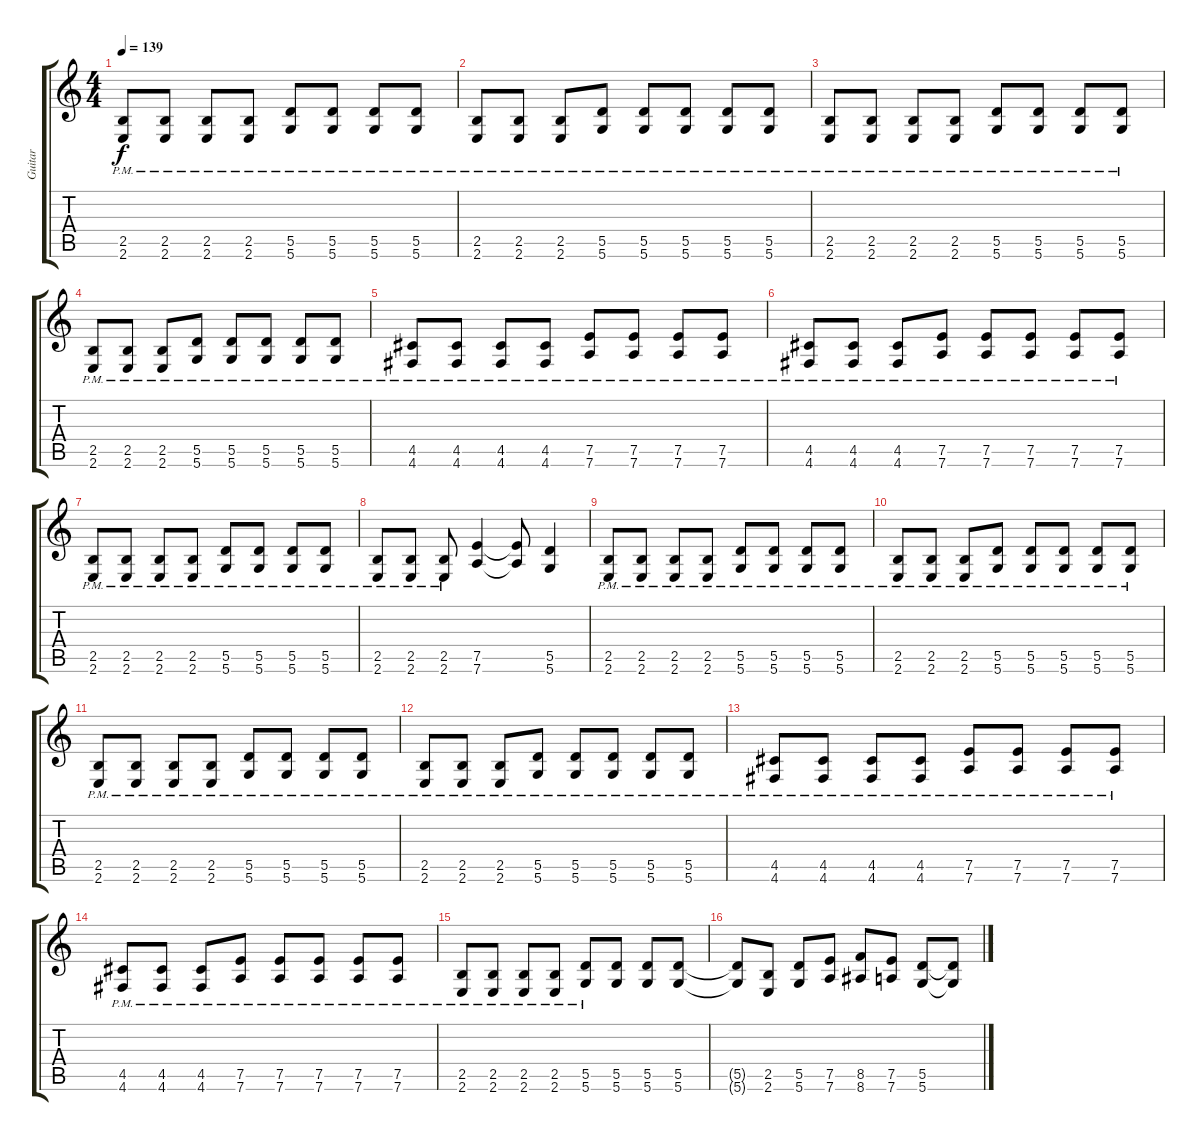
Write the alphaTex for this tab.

\track ("Guitar" "Guitar") {instrument overdrivenguitar}
\staff {score tabs}
\tuning (E4 B3 G3 D3 A2 D2) {hide}
\ts (4 4)
\tempo 139
\clef g2
\ks c
(2.5{pm} 2.6{pm}).8{dy f} (2.5{pm} 2.6{pm}).8 (2.5{pm} 2.6{pm}).8 (2.5{pm} 2.6{pm}).8 (5.5{pm} 5.6{pm}).8 (5.5{pm} 5.6{pm}).8 (5.5{pm} 5.6{pm}).8 (5.5{pm} 5.6{pm}).8 |
(2.5{pm} 2.6{pm}).8 (2.5{pm} 2.6{pm}).8 (2.5{pm} 2.6{pm}).8 (5.5{pm} 5.6{pm}).8 (5.5{pm} 5.6{pm}).8 (5.5{pm} 5.6{pm}).8 (5.5{pm} 5.6{pm}).8 (5.5{pm} 5.6{pm}).8 |
(2.5{pm} 2.6{pm}).8 (2.5{pm} 2.6{pm}).8 (2.5{pm} 2.6{pm}).8 (2.5{pm} 2.6{pm}).8 (5.5{pm} 5.6{pm}).8 (5.5{pm} 5.6{pm}).8 (5.5{pm} 5.6{pm}).8 (5.5{pm} 5.6{pm}).8 |
(2.5{pm} 2.6{pm}).8 (2.5{pm} 2.6{pm}).8 (2.5{pm} 2.6{pm}).8 (5.5{pm} 5.6{pm}).8 (5.5{pm} 5.6{pm}).8 (5.5{pm} 5.6{pm}).8 (5.5{pm} 5.6{pm}).8 (5.5{pm} 5.6{pm}).8 |
(4.5{pm} 4.6{pm}).8 (4.5{pm} 4.6{pm}).8 (4.5{pm} 4.6{pm}).8 (4.5{pm} 4.6{pm}).8 (7.5{pm} 7.6{pm}).8 (7.5{pm} 7.6{pm}).8 (7.5{pm} 7.6{pm}).8 (7.5{pm} 7.6{pm}).8 |
(4.5{pm} 4.6{pm}).8 (4.5{pm} 4.6{pm}).8 (4.5{pm} 4.6{pm}).8 (7.5{pm} 7.6{pm}).8 (7.5{pm} 7.6{pm}).8 (7.5{pm} 7.6{pm}).8 (7.5{pm} 7.6{pm}).8 (7.5{pm} 7.6{pm}).8 |
(2.5{pm} 2.6{pm}).8 (2.5{pm} 2.6{pm}).8 (2.5{pm} 2.6{pm}).8 (2.5{pm} 2.6{pm}).8 (5.5{pm} 5.6{pm}).8 (5.5{pm} 5.6{pm}).8 (5.5{pm} 5.6{pm}).8 (5.5{pm} 5.6{pm}).8 |
(2.5{pm} 2.6{pm}).8 (2.5{pm} 2.6{pm}).8 (2.5{pm} 2.6{pm}).8 (7.5 7.6).4 (7.5{t} 7.6{t}).8 (5.5 5.6).4 |
(2.5{pm} 2.6{pm}).8 (2.5{pm} 2.6{pm}).8 (2.5{pm} 2.6{pm}).8 (2.5{pm} 2.6{pm}).8 (5.5{pm} 5.6{pm}).8 (5.5{pm} 5.6{pm}).8 (5.5{pm} 5.6{pm}).8 (5.5{pm} 5.6{pm}).8 |
(2.5{pm} 2.6{pm}).8 (2.5{pm} 2.6{pm}).8 (2.5{pm} 2.6{pm}).8 (5.5{pm} 5.6{pm}).8 (5.5{pm} 5.6{pm}).8 (5.5{pm} 5.6{pm}).8 (5.5{pm} 5.6{pm}).8 (5.5{pm} 5.6{pm}).8 |
(2.5{pm} 2.6{pm}).8 (2.5{pm} 2.6{pm}).8 (2.5{pm} 2.6{pm}).8 (2.5{pm} 2.6{pm}).8 (5.5{pm} 5.6{pm}).8 (5.5{pm} 5.6{pm}).8 (5.5{pm} 5.6{pm}).8 (5.5{pm} 5.6{pm}).8 |
(2.5{pm} 2.6{pm}).8 (2.5{pm} 2.6{pm}).8 (2.5{pm} 2.6{pm}).8 (5.5{pm} 5.6{pm}).8 (5.5{pm} 5.6{pm}).8 (5.5{pm} 5.6{pm}).8 (5.5{pm} 5.6{pm}).8 (5.5{pm} 5.6{pm}).8 |
(4.5{pm} 4.6{pm}).8 (4.5{pm} 4.6{pm}).8 (4.5{pm} 4.6{pm}).8 (4.5{pm} 4.6{pm}).8 (7.5{pm} 7.6{pm}).8 (7.5{pm} 7.6{pm}).8 (7.5{pm} 7.6{pm}).8 (7.5{pm} 7.6{pm}).8 |
(4.5{pm} 4.6{pm}).8 (4.5{pm} 4.6{pm}).8 (4.5{pm} 4.6{pm}).8 (7.5{pm} 7.6{pm}).8 (7.5{pm} 7.6{pm}).8 (7.5{pm} 7.6{pm}).8 (7.5{pm} 7.6{pm}).8 (7.5{pm} 7.6{pm}).8 |
(2.5{pm} 2.6{pm}).8 (2.5{pm} 2.6{pm}).8 (2.5{pm} 2.6{pm}).8 (2.5{pm} 2.6{pm}).8 (5.5{pm} 5.6{pm}).8 (5.5 5.6).8 (5.5 5.6).8 (5.5 5.6).8 |
(5.5{t} 5.6{t}).8 (2.5 2.6).8 (5.5 5.6).8 (7.5 7.6).8 (8.5 8.6).8 (7.5 7.6).8 (5.5 5.6).8 (5.5{t} 5.6{t}).8
